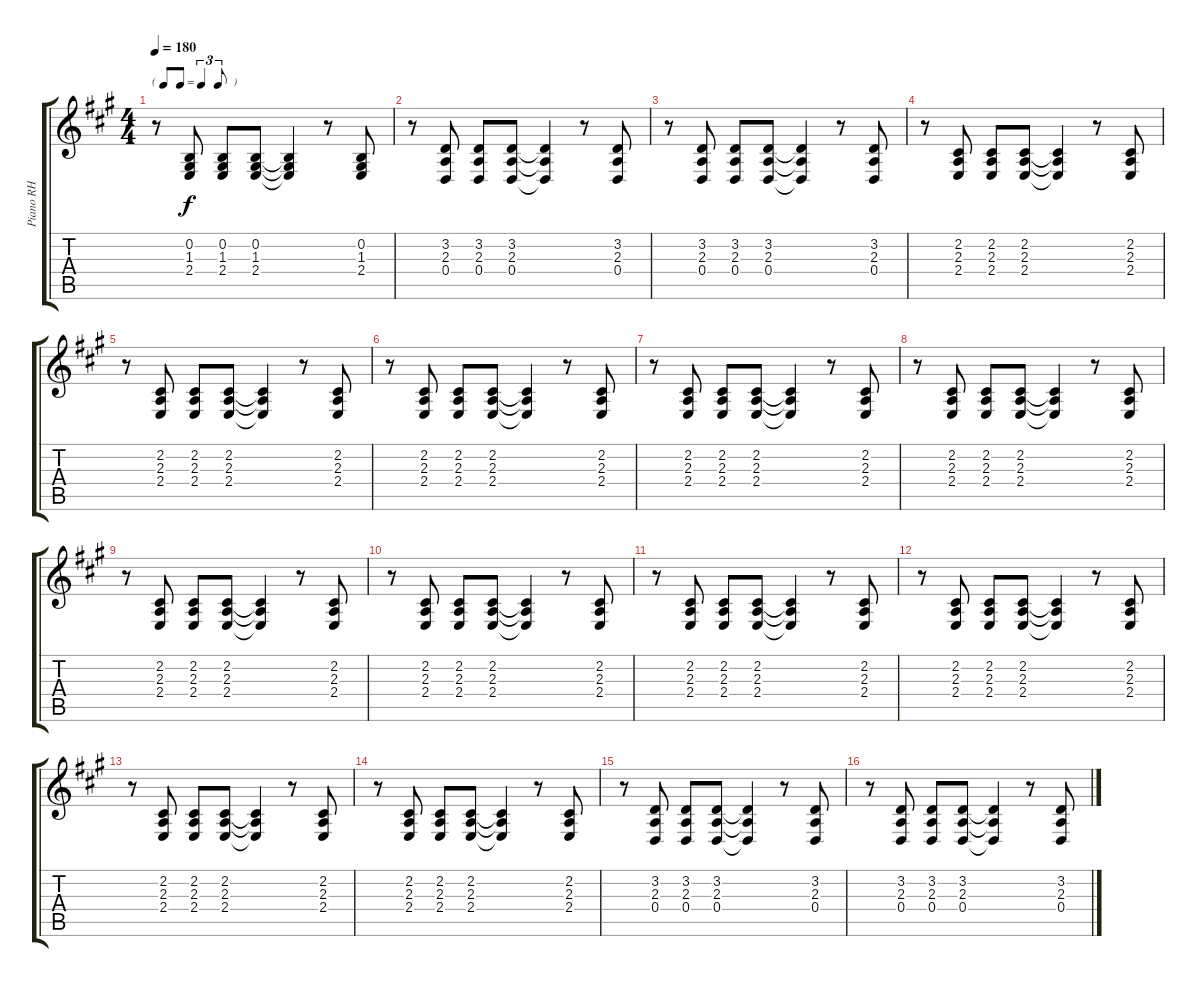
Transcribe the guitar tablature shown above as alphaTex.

\track ("Piano RH" "Piano RH") {instrument brightacousticpiano}
\staff {score tabs}
\tuning (E4 B3 G3 D3 A2 E2) {hide}
\ts (4 4)
\tf triplet8th
\tempo 180
\clef g2
\ks a
r.8{dy f} (0.2 1.3 2.4).8 (0.2 1.3 2.4).8 (0.2 1.3 2.4).8 (0.2{t} 1.3{t} 2.4{t}).4 r.8 (0.2 1.3 2.4).8 |
r.8 (3.2 2.3 0.4).8 (3.2 2.3 0.4).8 (3.2 2.3 0.4).8 (3.2{t} 2.3{t} 0.4{t}).4 r.8 (3.2 2.3 0.4).8 |
r.8 (3.2 2.3 0.4).8 (3.2 2.3 0.4).8 (3.2 2.3 0.4).8 (3.2{t} 2.3{t} 0.4{t}).4 r.8 (3.2 2.3 0.4).8 |
r.8 (2.2 2.3 2.4).8 (2.2 2.3 2.4).8 (2.2 2.3 2.4).8 (2.2{t} 2.3{t} 2.4{t}).4 r.8 (2.2 2.3 2.4).8 |
r.8 (2.2 2.3 2.4).8 (2.2 2.3 2.4).8 (2.2 2.3 2.4).8 (2.2{t} 2.3{t} 2.4{t}).4 r.8 (2.2 2.3 2.4).8 |
r.8 (2.2 2.3 2.4).8 (2.2 2.3 2.4).8 (2.2 2.3 2.4).8 (2.2{t} 2.3{t} 2.4{t}).4 r.8 (2.2 2.3 2.4).8 |
r.8 (2.2 2.3 2.4).8 (2.2 2.3 2.4).8 (2.2 2.3 2.4).8 (2.2{t} 2.3{t} 2.4{t}).4 r.8 (2.2 2.3 2.4).8 |
r.8 (2.2 2.3 2.4).8 (2.2 2.3 2.4).8 (2.2 2.3 2.4).8 (2.2{t} 2.3{t} 2.4{t}).4 r.8 (2.2 2.3 2.4).8 |
r.8 (2.2 2.3 2.4).8 (2.2 2.3 2.4).8 (2.2 2.3 2.4).8 (2.2{t} 2.3{t} 2.4{t}).4 r.8 (2.2 2.3 2.4).8 |
r.8 (2.2 2.3 2.4).8 (2.2 2.3 2.4).8 (2.2 2.3 2.4).8 (2.2{t} 2.3{t} 2.4{t}).4 r.8 (2.2 2.3 2.4).8 |
r.8 (2.2 2.3 2.4).8 (2.2 2.3 2.4).8 (2.2 2.3 2.4).8 (2.2{t} 2.3{t} 2.4{t}).4 r.8 (2.2 2.3 2.4).8 |
r.8 (2.2 2.3 2.4).8 (2.2 2.3 2.4).8 (2.2 2.3 2.4).8 (2.2{t} 2.3{t} 2.4{t}).4 r.8 (2.2 2.3 2.4).8 |
r.8 (2.2 2.3 2.4).8 (2.2 2.3 2.4).8 (2.2 2.3 2.4).8 (2.2{t} 2.3{t} 2.4{t}).4 r.8 (2.2 2.3 2.4).8 |
r.8 (2.2 2.3 2.4).8 (2.2 2.3 2.4).8 (2.2 2.3 2.4).8 (2.2{t} 2.3{t} 2.4{t}).4 r.8 (2.2 2.3 2.4).8 |
r.8 (3.2 2.3 0.4).8 (3.2 2.3 0.4).8 (3.2 2.3 0.4).8 (3.2{t} 2.3{t} 0.4{t}).4 r.8 (3.2 2.3 0.4).8 |
r.8 (3.2 2.3 0.4).8 (3.2 2.3 0.4).8 (3.2 2.3 0.4).8 (3.2{t} 2.3{t} 0.4{t}).4 r.8 (3.2 2.3 0.4).8
